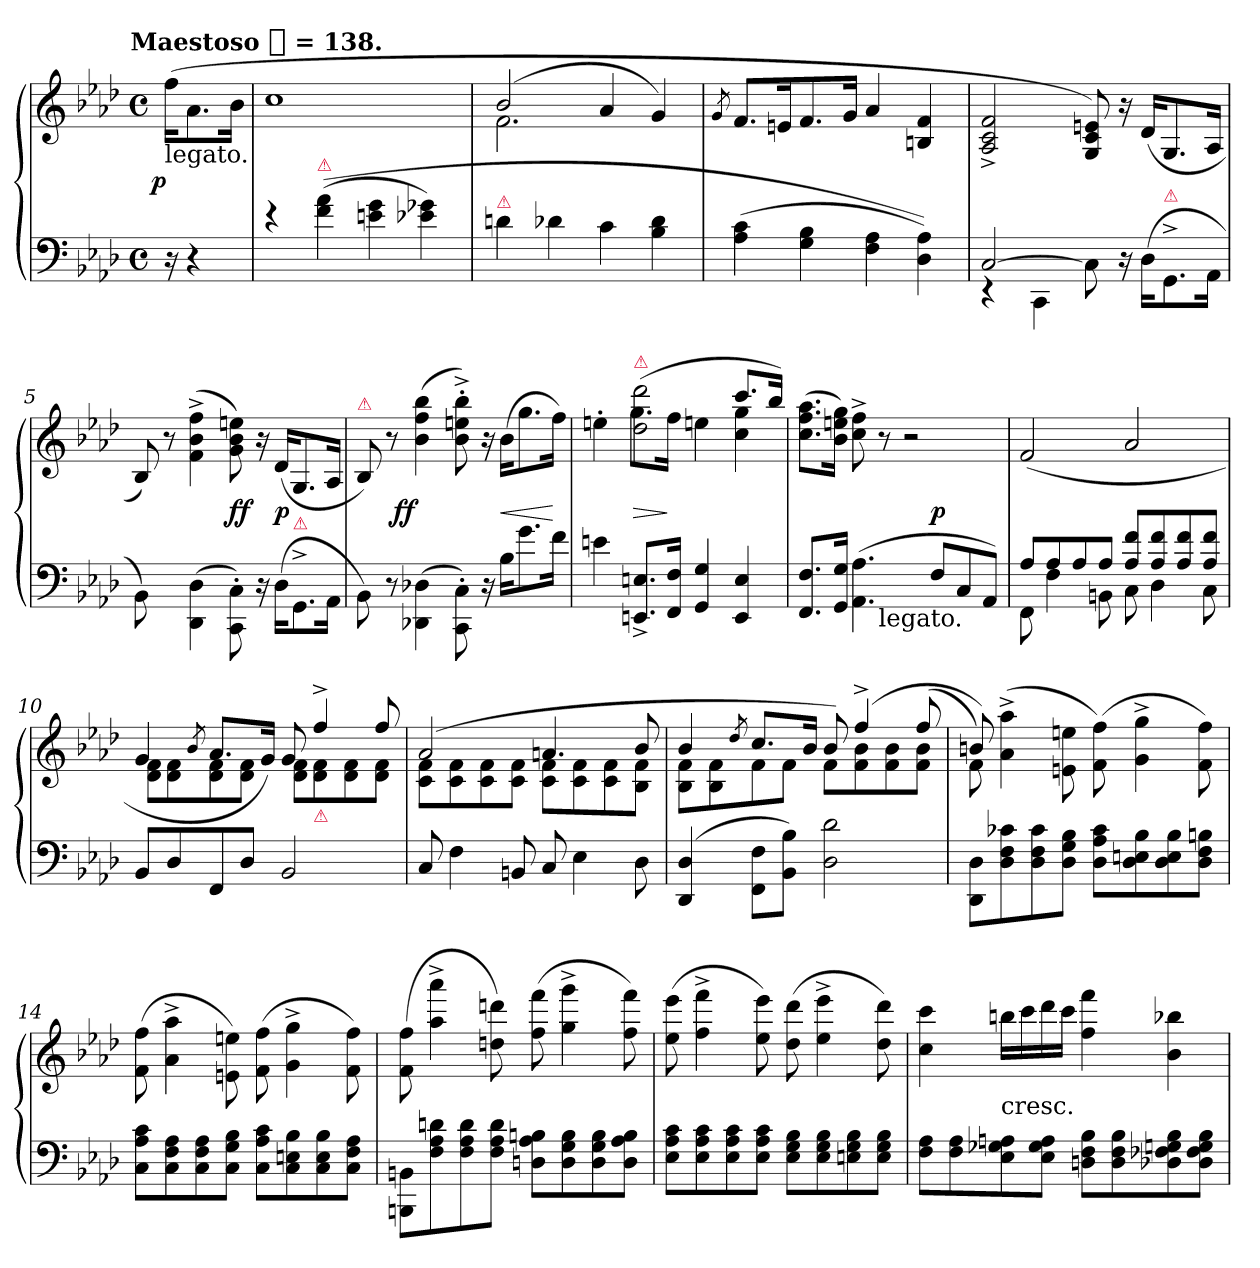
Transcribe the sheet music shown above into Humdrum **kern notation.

**kern	**kern	**dynam
*part1	*part1	*part1
*staff2	*staff1	*staff1/2
*clefF4	*clefG2	*
*k[b-e-a-d-]	*k[b-e-a-d-]	*
*f:	*f:	*
!!LO:TX:omd:t=Maestoso [quarter] = 138.
*M4/4	*M4/4	*
*met(c)	*met(c)	*
*MM138	*MM138	*
=	=	=
!	!LO:TX:b:t=legato.	!
!	!	!LO:DY:rj
16r	(>16ff!\KL	p
4r	8.a-!\	.
.	16b-!\Jk	.
=1	=1	=1
4re	1cc!	.
!LO:TX:a:color=crimson:t=⚠	!	!
(>(<4f!\ 4a-!\	.	.
4en!\ 4g!\	.	.
4e-X!\ 4g-X!\)	.	.
=2	=2	=2
*	*^	*
!LO:TX:a:color=crimson:t=⚠	!	!	!
4dn!\	(>2b-!	2.f!	.
4d-X!\	.	.	.
4c!\	4a-!	.	.
4B-!\ 4d-!\	4g!)	4ryy	.
*	*v	*v	*
=3	=3	=3
.	8qg!/	.
(>4A-! 4c!	8.f!L	.
.	16en!K	.
4G! 4B-!	8.f!	.
.	16g!Jk	.
4F! 4A-!	4a-!	.
4D-! 4A-!))	4Bn! 4f!	.
=4	=4	=4
*^	*	*
[2C!	4rEE	2A-!^> 2c!^> 2f!^>	.
.	4CC!	.	.
2ryy	8C!\]	8G! 8c! 8en!)	.
.	16r	16r	.
.	(<16D-!\KL	(>16d-!\KL	.
!	!LO:TX:a:color=crimson:t=⚠	!	!
.	8.GG^>!\	8.G!/	.
.	16AA-!\Jk	16A-!/Jk	.
*v	*v	*	*
=5	=5	=5
8BB-!\)	8B-!/)	.
8ryy	8r	.
(>4DD-!\ 4D-!\	(>4f!^< 4b-!^< 4ff!^<	.
8CC!'>\ 8C!'>\)	8g! 8b-! 8een!)	ff
16r	16r	.
(<16D-!KL	(>16d-!KL	p
!LO:TX:a:color=crimson:t=⚠	!	!
8.GG^>!\	8.G!/	.
16AA-!\Jk	16A-!/Jk	.
=6	=6	=6
!	!LO:TX:a:color=crimson:t=⚠	!
8BB-!\)	8B-!/)	.
8r	8r	.
!	!	!LO:DY:rj
(>4DD-X!\ 4D-X!\	(>4b-! 4ff! 4bb-!	ff
8CC!'>\ 8C!'>\)	8b-!'>^< 8een!'>^< 8bb-!'>^<)	.
16r	16r	.
16B-!\KL	(>16b-!\KL	<
8.g!\	8.gg!\	.
16f!Jk	16ff!Jk)	[
=7	=7	=7
*	*^	*
4en!	4ryy	4een'>!	.
!	!LO:TX:a:color=crimson:t=⚠	!	!
8.EEn!^< 8.En!^<L	(>2dd-!\ 2ddd-!\	8.gg!\L	>
16FF! 16F!Jk	.	16ff!\Jk	]
4GG! 4G!	.	4een!	.
4EE! 4E!	8.ccc!L	4cc! 4gg!	.
.	16bb-!Jk)	.	.
=8	=8	=8	=8
*^	*	*	*
8.FF! 8.F!L	4.ryy	(>8.cc!\ 8.ff!\ 8.aa-!\L	2ryy	.
16GG! 16G!Jk	.	16b-!\ 16een!\ 16gg!\Jk)	.	.
(>4.AA-!\ 4.A-!\	.	8cc!^< 8ff!^<	.	.
!	!LO:TX:b:t=legato.	!	!	!
.	2ryy	8r	.	.
.	.	2r	8ryy	.
8F!L	.	.	4.ryy	p
8C!	.	.	.	.
8AA-!J)	8ryy	.	.	.
*	*	*v	*v	*
=9	=9	=9	=9
8A-!L	8FF!	(>2f!	.
8A-!	4F!	.	.
8A-!	.	.	.
8A-!J	8BBn!	.	.
8A-! 8f!L	8C!	2a-!	.
8A-! 8f!	4D-!	.	.
8A-! 8f!	.	.	.
8A-! 8f!J	8C!	.	.
*v	*v	*	*
=10	=10	=10
*	*^	*
8BB-!L	4g!	8d-!\ 8f!\L	.
8D-!	.	8d-!\ 8f!\	.
.	8qb-!/	.	.
8FF!	8.a-!L	8d-!\ 8f!\	.
8D-!J	.	8d-!\ 8f!\J	.
.	16g!Jk)	.	.
2BB-!	8g!	8d-!\ 8f!\L	.
!	!LO:TX:b:color=crimson:t=⚠	!	!
.	4ff^>!	8d-!\ 8f!\	.
.	.	8d-!\ 8f!\	.
.	8ff!	8d-!\ 8f!\J	.
=11	=11	=11	=11
8C!	(>2a-!	8c!\ 8f!\L	.
4F!	.	8c!\ 8f!\	.
.	.	8c!\ 8f!\	.
8BBn!	.	8c!\ 8f!\J	.
8C!	4.an!	8c!\ 8f!\L	.
4E-!	.	8c!\ 8f!\	.
.	.	8c!\ 8f!\	.
8D-!	8b-!	8B-!\ 8f!\J	.
=12	=12	=12	=12
(>4DD-! 4D-!	4b-!	8B-!\ 8f!\L	.
.	.	8B-!\ 8f!\	.
.	8qdd-!/	.	.
8FF!\ 8F!\L	8.cc!L	8f!\	.
8BB-!\ 8B-!\J)	.	8f!\J	.
.	16b-!Jk	.	.
2D-! 2d-!	8b-!)	8f!\L	.
.	(>4ff^>!	8f!\ 8b-!\	.
.	.	8f!\ 8b-!\	.
.	(>8ff!	8f!\ 8b-!\J	.
=13	=13	=13	=13
8DD-!\ 8D-!\L	8bn!))	8f!	.
8D-!\ 8F!\ 8c-X!\	8ryy	(>4a-!^> 4aa-!^>	.
8D-!\ 8F!\ 8c-!\	2ryy	.	.
8D-! 8G! 8B-!J	.	8en!\ 8een!\	.
8D-!\ 8A-!\ 8c-!\L	.	(>8f! 8ff!)	.
8D-!\ 8En!\ 8B-!\	.	4g!^> 4gg!^>	.
8D-! 8E! 8B-!	4ryy	.	.
8D-!\ 8F!\ 8Bn!\J	.	8f! 8ff!)	.
*	*v	*v	*
=14	=14	=14
8C!\ 8A-!\ 8c!\L	(>8f! 8ff!	.
8C!\ 8F!\ 8A-!\	4a-!^> 4aa-!^>	.
8C!\ 8F!\ 8A-!\	.	.
8C!\ 8G!\ 8B-!\J	8en!\ 8een!\)	.
8C!\ 8A-!\ 8c!\L	(>8f! 8ff!	.
8C!\ 8En!\ 8B-!\	4g!^> 4gg!^>	.
8C!\ 8E!\ 8B-!\	.	.
8C!\ 8F!\ 8A-!\J	8f! 8ff!)	.
=15	=15	=15
8BBBn!\ 8BBn!\L	(>8f! 8ff!	.
8F!\ 8A-!\ 8dn!\	4aa-!^< 4aaa-!^<	.
8F!\ 8A-!\ 8d!\	.	.
8F!\ 8A-!\ 8d!\J	8ddn! 8dddn!)	.
8Dn!\ 8A-!\ 8Bn!\L	(>8ff! 8fff!	.
8D!\ 8G!\ 8B!\	4gg!^< 4ggg!^<	.
8D!\ 8G!\ 8B!\	.	.
8D!\ 8A-!\ 8B!\J	8ff! 8fff!)	.
=16	=16	=16
8E-!\ 8A-!\ 8c!\L	(>8ee-! 8eee-!	.
8E-!\ 8A-!\ 8c!\	4ff!^< 4fff!^<	.
8E-!\ 8A-!\ 8c!\	.	.
8E-!\ 8A-!\ 8c!\J	8ee-! 8eee-!)	.
8E-!\ 8G!\ 8B-!\L	(>8dd-! 8ddd-!	.
8E-!\ 8G!\ 8B-!\	4ee-!^< 4eee-!^<	.
8En!\ 8G!\ 8B-!\	.	.
8E!\ 8G!\ 8B-!\J	8dd-! 8ddd-!)	.
=17	=17	=17
8F!\ 8A-!\L	4cc! 4ccc!	.
8F!\ 8A-!\	.	.
!	!LO:TX:c:t=cresc.	!
8E-!\ 8G-X!\ 8An!\	16bbn!\LL	.
.	16ccc!\	.
8E-!\ 8G-!\ 8A!\J	16ddd-!\	.
.	16ccc!\JJ	.
8Dn!\ 8F!\ 8B-!\L	4ff! 4fff!	.
8D!\ 8F!\ 8B-!\	.	.
8D-X!\ 8F-X!\ 8Gn!\ 8B-!\	4b-! 4bb-X!	.
8D-!\ 8F-!\ 8G!\ 8B-!\J	.	.
=	=	=
*-	*-	*-
